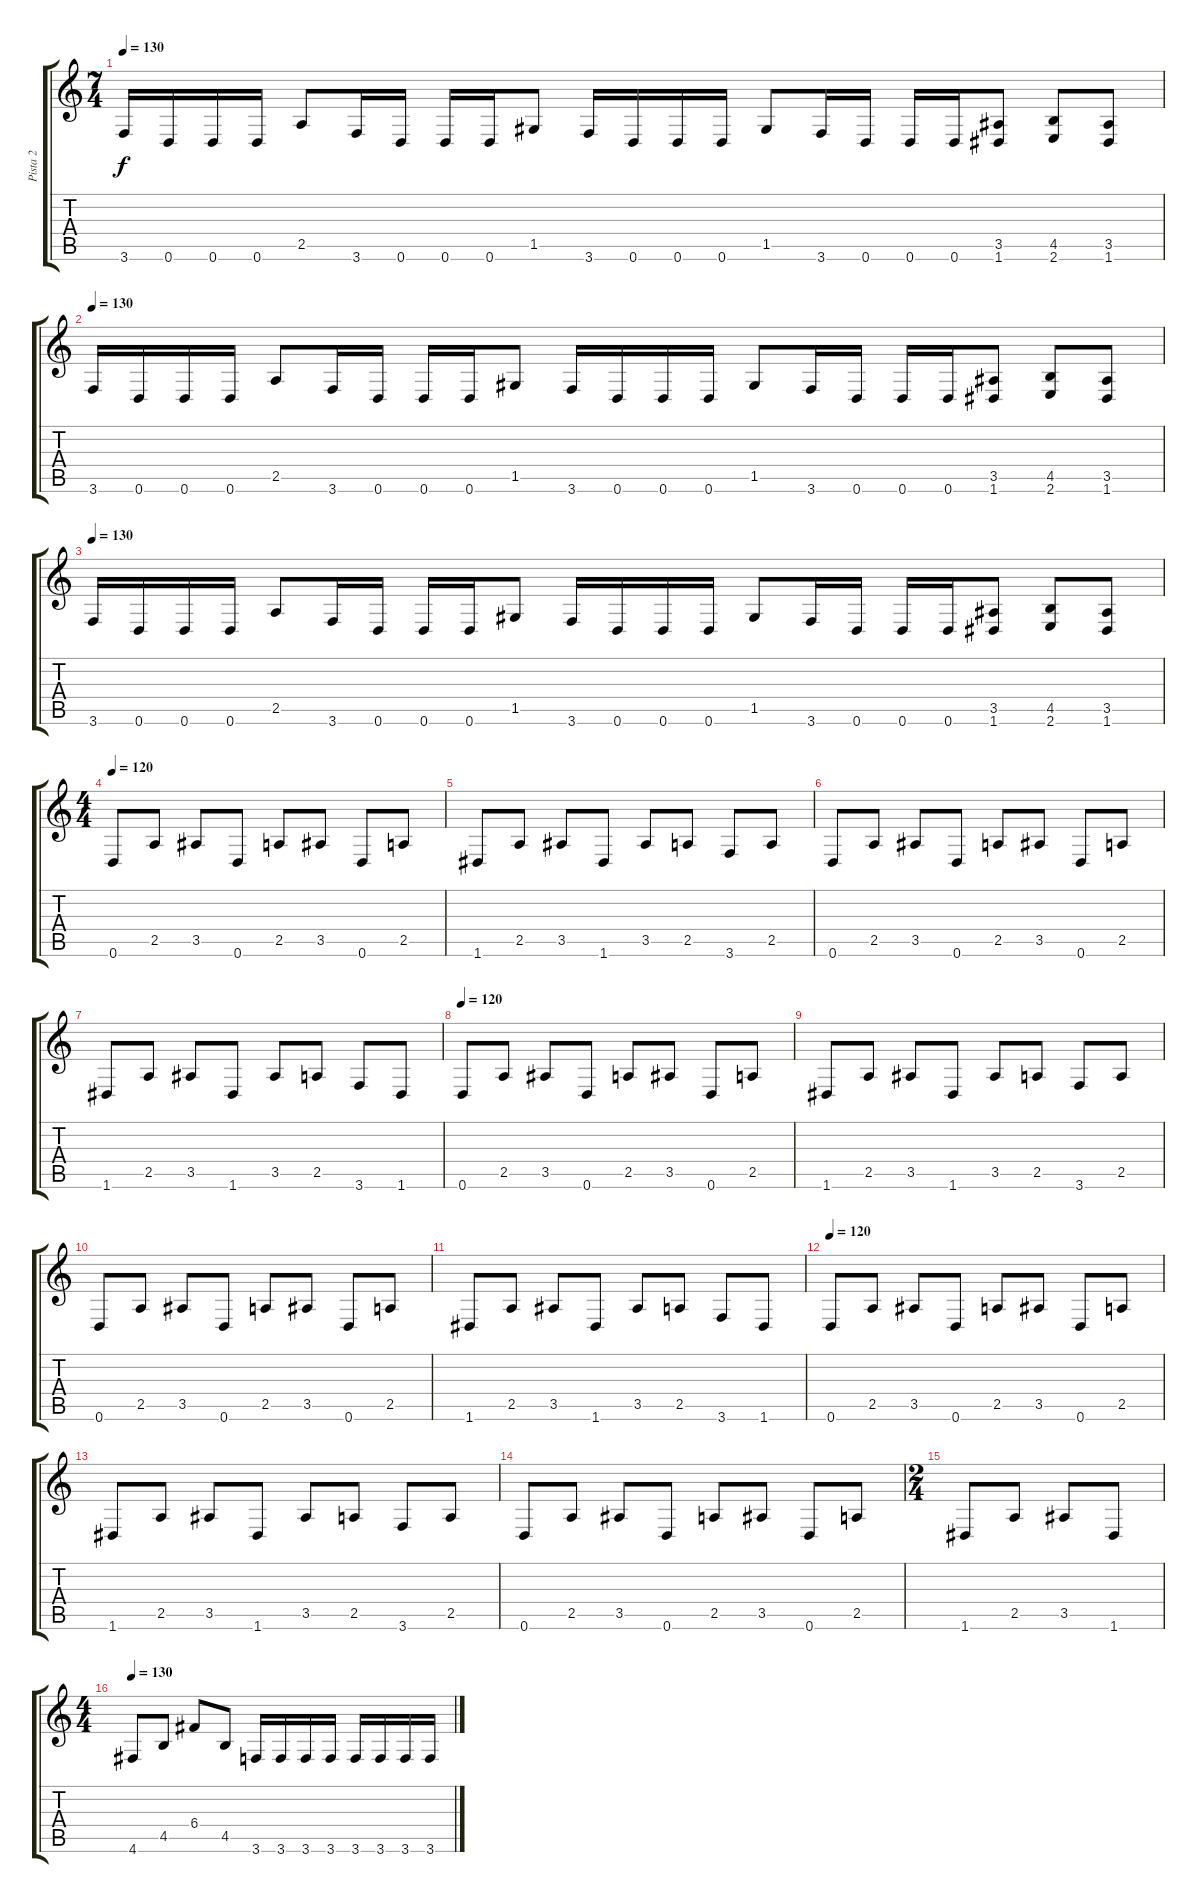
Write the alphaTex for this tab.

\track ("Pista 2" "Pista 2") {instrument distortionguitar}
\staff {score tabs}
\tuning (D4 A3 F3 C3 G2 D2) {hide}
\ts (7 4)
\tempo 130
\clef g2
\ks c
3.6.16{dy f} 0.6.16 0.6.16 0.6.16 2.5.8 3.6.16 0.6.16 0.6.16 0.6.16 1.5.8 3.6.16 0.6.16 0.6.16 0.6.16 1.5.8 3.6.16 0.6.16 0.6.16 0.6.16 (3.5 1.6).8 (4.5 2.6).8 (3.5 1.6).8 |
\tempo 130
3.6.16 0.6.16 0.6.16 0.6.16 2.5.8 3.6.16 0.6.16 0.6.16 0.6.16 1.5.8 3.6.16 0.6.16 0.6.16 0.6.16 1.5.8 3.6.16 0.6.16 0.6.16 0.6.16 (3.5 1.6).8 (4.5 2.6).8 (3.5 1.6).8 |
\tempo 130
3.6.16 0.6.16 0.6.16 0.6.16 2.5.8 3.6.16 0.6.16 0.6.16 0.6.16 1.5.8 3.6.16 0.6.16 0.6.16 0.6.16 1.5.8 3.6.16 0.6.16 0.6.16 0.6.16 (3.5 1.6).8 (4.5 2.6).8 (3.5 1.6).8 |
\ts (4 4)
\tempo 120
0.6.8 2.5.8 3.5.8 0.6.8 2.5.8 3.5.8 0.6.8 2.5.8 |
1.6.8 2.5.8 3.5.8 1.6.8 3.5.8 2.5.8 3.6.8 2.5.8 |
0.6.8 2.5.8 3.5.8 0.6.8 2.5.8 3.5.8 0.6.8 2.5.8 |
1.6.8 2.5.8 3.5.8 1.6.8 3.5.8 2.5.8 3.6.8 1.6.8 |
\tempo 120
0.6.8 2.5.8 3.5.8 0.6.8 2.5.8 3.5.8 0.6.8 2.5.8 |
1.6.8 2.5.8 3.5.8 1.6.8 3.5.8 2.5.8 3.6.8 2.5.8 |
0.6.8 2.5.8 3.5.8 0.6.8 2.5.8 3.5.8 0.6.8 2.5.8 |
1.6.8 2.5.8 3.5.8 1.6.8 3.5.8 2.5.8 3.6.8 1.6.8 |
\tempo 120
0.6.8 2.5.8 3.5.8 0.6.8 2.5.8 3.5.8 0.6.8 2.5.8 |
1.6.8 2.5.8 3.5.8 1.6.8 3.5.8 2.5.8 3.6.8 2.5.8 |
0.6.8 2.5.8 3.5.8 0.6.8 2.5.8 3.5.8 0.6.8 2.5.8 |
\ts (2 4)
1.6.8 2.5.8 3.5.8 1.6.8 |
\ts (4 4)
\tempo 130
4.6.8 4.5.8 6.4.8 4.5.8 3.6.16 3.6.16 3.6.16 3.6.16 3.6.16 3.6.16 3.6.16 3.6.16
